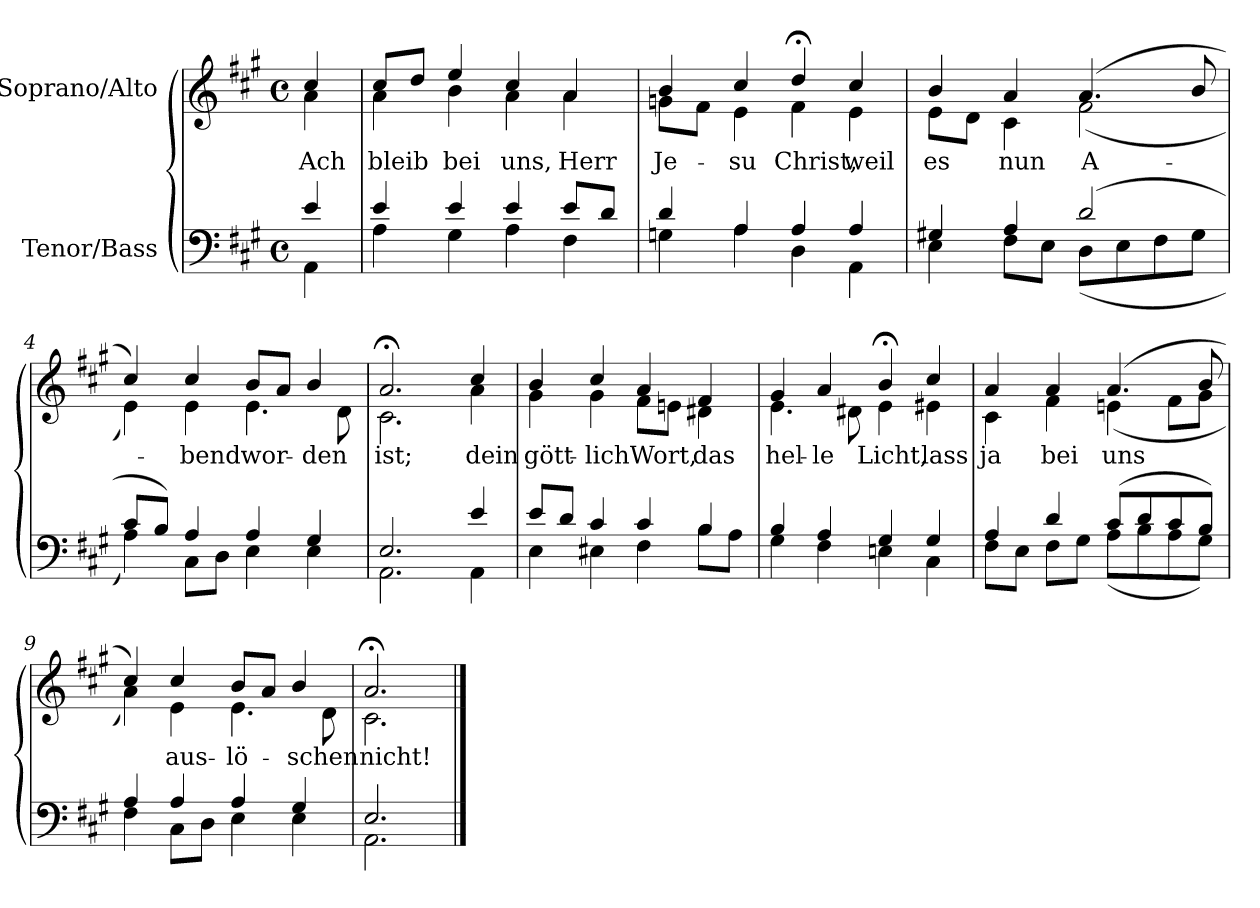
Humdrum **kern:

**kern	**kern	**text
*part2	*part1	*part1
*staff2	*staff1	*staff1
*I"Tenor/Bass	*I"Soprano/Alto	*
*clefF4	*clefG2	*
*k[f#c#g#]	*k[f#c#g#]	*
*M4/4	*M4/4	*
*met(c)	*met(c)	*
=	=	=
*^	*	*
!	!	!	!LO:LY:b
*	*	*^	*
4e/	4AA\	4cc#/	4a\	Ach
=1	=1	=1	=1	=1
!	!	!	!	!LO:LY:b
4e/	4A\	8cc#/L	4a\	bleib
.	.	8dd/J	.	.
!	!	!	!	!LO:LY:b
4e/	4G#\	4ee/	4b\	bei
!	!	!	!	!LO:LY:b
4e/	4A\	4cc#/	4a\	uns,
!	!	!	!	!LO:LY:b
8e/L	4F#\	4a/	4a\	Herr
8d/J	.	.	.	.
=2	=2	=2	=2	=2
!	!	!	!	!LO:LY:b
4d/	4Gn\	4b/	8gn\L	Je-
.	.	.	8f#\J	.
!	!	!	!	!LO:LY:b
4A/	4A\	4cc#/	4e\	-su
!	!	!	!	!LO:LY:b
4A/	4D\	4dd;</	4f#\	Christ,
!	!	!	!	!LO:LY:b
4A/	4AA\	4cc#/	4e\	weil
=3	=3	=3	=3	=3
!	!	!	!	!LO:LY:b
4G#X/	4E\	4b/	8e\L	es
.	.	.	8d\J	.
!	!	!	!	!LO:LY:b
4A/	8F#\L	4a/	4c#\	nun
.	8E\J	.	.	.
!	!	!	!	!LO:LY:b
(2d/	(8D\L	(4.a/	(2f#\	A-
.	8E\	.	.	.
.	8F#\	.	.	.
.	8G#\J	8b/	.	.
=4	=4	=4	=4	=4
8c#/L	4A\)	4cc#/)	4e\)	.
8B/J)	.	.	.	.
!	!	!	!	!LO:LY:b
4A/	8C#\L	4cc#/	4e\	-bend
.	8D\J	.	.	.
!	!	!	!	!LO:LY:b
4A/	4E\	8b/L	4.e\	wor-
.	.	8a/J	.	.
!	!	!	!	!LO:LY:b
4G#/	4E\	4b/	.	den
.	.	.	8d\	.
=5	=5	=5	=5	=5
!	!	!	!	!LO:LY:b
2.E/	2.AA\	2.a;</	2.c#\	ist;
!	!	!	!	!LO:LY:b
4e/	4AA\	4cc#/	4a\	dein
=6	=6	=6	=6	=6
!	!	!	!	!LO:LY:b
8e/L	4E\	4b/	4g#\	gött-
8d/J	.	.	.	.
!	!	!	!	!LO:LY:b
4c#/	4E#X\	4cc#/	4g#\	-lich
!	!	!	!	!LO:LY:b
4c#/	4F#\	4a/	8f#\L	Wort,
.	.	.	8en\J	.
!	!	!	!	!LO:LY:b
4B/	8B\L	4f#/	4d#X\	das
.	8A\J	.	.	.
!!LO:LB:g=z	!!
=7	=7	=7	=7	=7
!	!	!	!	!LO:LY:b
4B/	4G#\	4g#/	4.e\	hel-
!	!	!	!	!LO:LY:b
4A/	4F#\	4a/	.	-le
.	.	.	8d#X\	.
!	!	!	!	!LO:LY:b
4G#/	4En\	4b;</	4e\	Licht,
!	!	!	!	!LO:LY:b
4G#/	4C#\	4cc#/	4e#X\	lass
=8	=8	=8	=8	=8
!	!	!	!	!LO:LY:b
4A/	8F#\L	4a/	4c#\	ja
.	8E\J	.	.	.
!	!	!	!	!LO:LY:b
4d/	8F#\L	4a/	4f#\	bei
.	8G#\J	.	.	.
!	!	!	!	!LO:LY:b
(8c#/L	(8A\L	(4.a/	(4en\	uns
8d/	8B\	.	.	.
8c#/	8A\	.	8f#\L	.
8B/J)	8G#\J)	8b/	8g#\J	.
=9	=9	=9	=9	=9
4A/	4F#\	4cc#/)	4a\)	.
!	!	!	!	!LO:LY:b
4A/	8C#\L	4cc#/	4e\	aus-
.	8D\J	.	.	.
!	!	!	!	!LO:LY:b
4A/	4E\	8b/L	4.e\	-lö-
.	.	8a/J	.	.
!	!	!	!	!LO:LY:b
4G#/	4E\	4b/	.	-schen
.	.	.	8d\	.
=10	=10	=10	=10	=10
!	!	!	!	!LO:LY:b
2.E/	2.AA\	2.a;</	2.c#\	nicht!
*v	*v	*	*	*
*	*v	*v	*
==	==	==
*-	*-	*-
